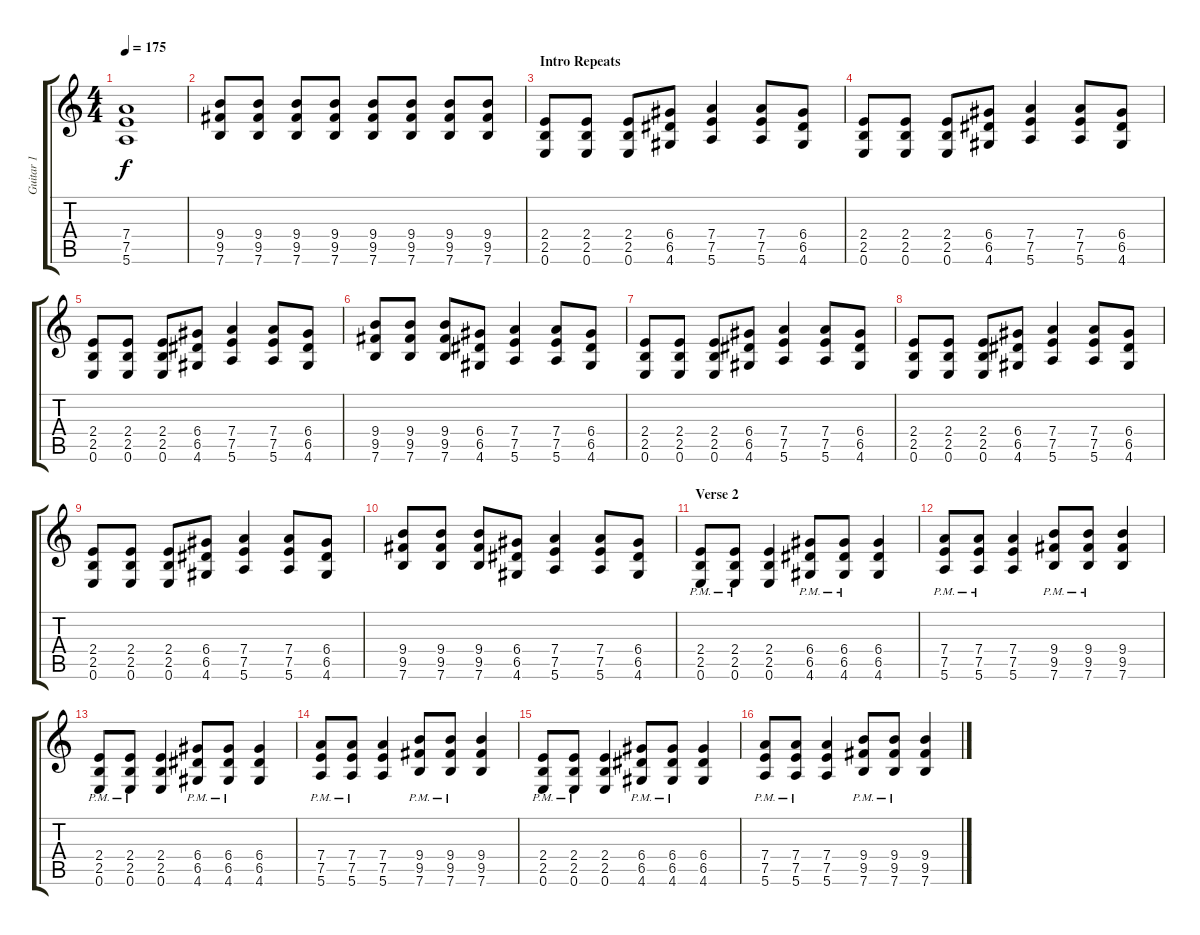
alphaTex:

\track ("Guitar 1" "Guitar 1") {instrument overdrivenguitar}
\staff {score tabs}
\tuning (E4 B3 G3 D3 A2 E2) {hide}
\ts (4 4)
\tempo 175
\clef g2
\ks c
(7.4 7.5 5.6).1{dy f} |
(9.4 9.5 7.6).8 (9.4 9.5 7.6).8 (9.4 9.5 7.6).8 (9.4 9.5 7.6).8 (9.4 9.5 7.6).8 (9.4 9.5 7.6).8 (9.4 9.5 7.6).8 (9.4 9.5 7.6).8 |
\section ("" "Intro Repeats")
(2.4 2.5 0.6).8 (2.4 2.5 0.6).8 (2.4 2.5 0.6).8 (6.4 6.5 4.6).8 (7.4 7.5 5.6).4 (7.4 7.5 5.6).8 (6.4 6.5 4.6).8 |
(2.4 2.5 0.6).8 (2.4 2.5 0.6).8 (2.4 2.5 0.6).8 (6.4 6.5 4.6).8 (7.4 7.5 5.6).4 (7.4 7.5 5.6).8 (6.4 6.5 4.6).8 |
(2.4 2.5 0.6).8 (2.4 2.5 0.6).8 (2.4 2.5 0.6).8 (6.4 6.5 4.6).8 (7.4 7.5 5.6).4 (7.4 7.5 5.6).8 (6.4 6.5 4.6).8 |
(9.4 9.5 7.6).8 (9.4 9.5 7.6).8 (9.4 9.5 7.6).8 (6.4 6.5 4.6).8 (7.4 7.5 5.6).4 (7.4 7.5 5.6).8 (6.4 6.5 4.6).8 |
(2.4 2.5 0.6).8 (2.4 2.5 0.6).8 (2.4 2.5 0.6).8 (6.4 6.5 4.6).8 (7.4 7.5 5.6).4 (7.4 7.5 5.6).8 (6.4 6.5 4.6).8 |
(2.4 2.5 0.6).8 (2.4 2.5 0.6).8 (2.4 2.5 0.6).8 (6.4 6.5 4.6).8 (7.4 7.5 5.6).4 (7.4 7.5 5.6).8 (6.4 6.5 4.6).8 |
(2.4 2.5 0.6).8 (2.4 2.5 0.6).8 (2.4 2.5 0.6).8 (6.4 6.5 4.6).8 (7.4 7.5 5.6).4 (7.4 7.5 5.6).8 (6.4 6.5 4.6).8 |
(9.4 9.5 7.6).8 (9.4 9.5 7.6).8 (9.4 9.5 7.6).8 (6.4 6.5 4.6).8 (7.4 7.5 5.6).4 (7.4 7.5 5.6).8 (6.4 6.5 4.6).8 |
\section ("" "Verse 2")
(2.4{pm} 2.5{pm} 0.6{pm}).8 (2.4{pm} 2.5{pm} 0.6{pm}).8 (2.4 2.5 0.6).4 (6.4{pm} 6.5{pm} 4.6{pm}).8 (6.4{pm} 6.5{pm} 4.6{pm}).8 (6.4 6.5 4.6).4 |
(7.4{pm} 7.5{pm} 5.6{pm}).8 (7.4{pm} 7.5{pm} 5.6{pm}).8 (7.4 7.5 5.6).4 (9.4{pm} 9.5{pm} 7.6{pm}).8 (9.4{pm} 9.5{pm} 7.6{pm}).8 (9.4 9.5 7.6).4 |
(2.4{pm} 2.5{pm} 0.6{pm}).8 (2.4{pm} 2.5{pm} 0.6{pm}).8 (2.4 2.5 0.6).4 (6.4{pm} 6.5{pm} 4.6{pm}).8 (6.4{pm} 6.5{pm} 4.6{pm}).8 (6.4 6.5 4.6).4 |
(7.4{pm} 7.5{pm} 5.6{pm}).8 (7.4{pm} 7.5{pm} 5.6{pm}).8 (7.4 7.5 5.6).4 (9.4{pm} 9.5{pm} 7.6{pm}).8 (9.4{pm} 9.5{pm} 7.6{pm}).8 (9.4 9.5 7.6).4 |
(2.4{pm} 2.5{pm} 0.6{pm}).8 (2.4{pm} 2.5{pm} 0.6{pm}).8 (2.4 2.5 0.6).4 (6.4{pm} 6.5{pm} 4.6{pm}).8 (6.4{pm} 6.5{pm} 4.6{pm}).8 (6.4 6.5 4.6).4 |
(7.4{pm} 7.5{pm} 5.6{pm}).8 (7.4{pm} 7.5{pm} 5.6{pm}).8 (7.4 7.5 5.6).4 (9.4{pm} 9.5{pm} 7.6{pm}).8 (9.4{pm} 9.5{pm} 7.6{pm}).8 (9.4 9.5 7.6).4
